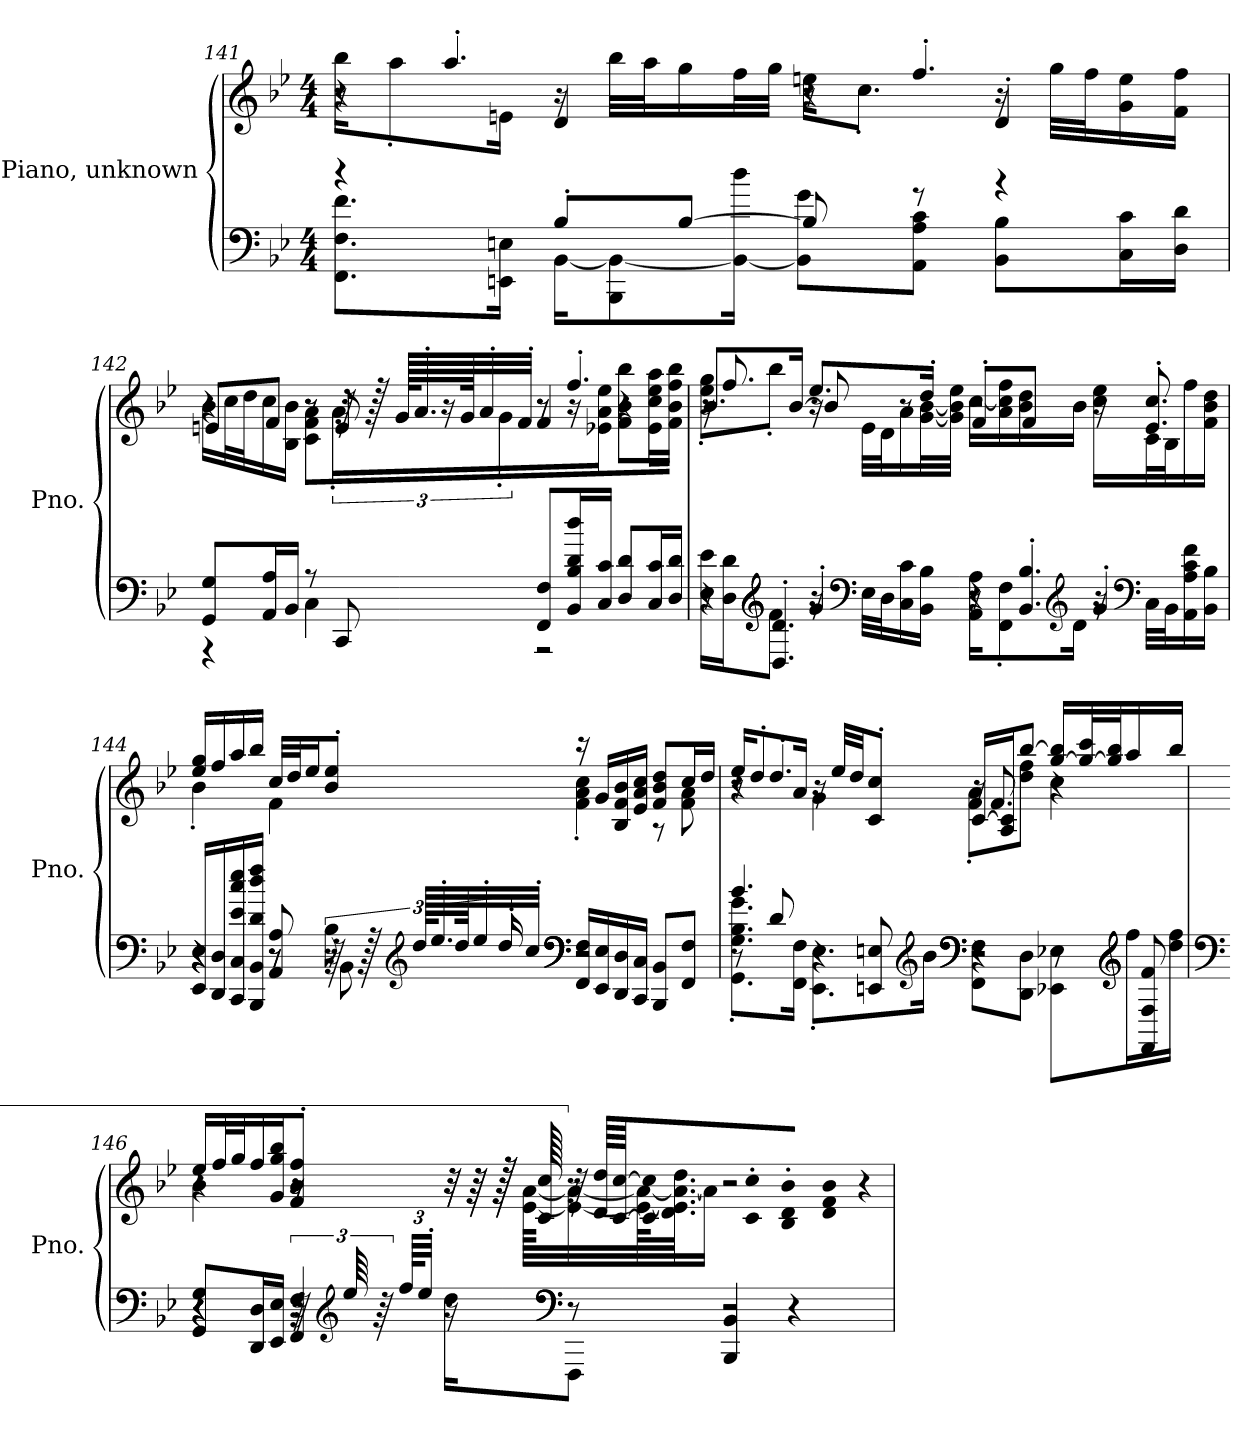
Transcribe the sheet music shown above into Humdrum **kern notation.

**kern	**kern
*part1	*part1
*staff2	*staff1
*I"Piano, unknown	*
*I'Pno.	*
!!LO:LB:g=z
*clefF4	*clefG2
*k[b-e-]	*k[b-e-]
*M4/4	*M4/4
=141	=141
*^	*^
*	*	*	*^
4r	8.FF\ 8.F\ 8.f\L	8r	16bb-\KL	4r
.	.	.	8aa'\	.
.	.	4.aa'/	.	.
.	16EEn\ 16En\Jk	.	16en\Jk	.
8B-'/L	[16BB-\KL	.	16r	4d/
.	8BBB-\ 8BB-\_	.	32bb-\LLL	.
.	.	.	32aa\J	.
[8B-/J	.	.	16gg\	.
.	16BB-\_ 16dd\Jk	.	32ff\L	.
.	.	.	32gg\JJJ	.
8B-/]	8BB-\] 8g\L	8r	16een\KL	4r
.	.	.	8.cc'\J	.
8r	8AA\ 8A\ 8c\J	4.ff'/	.	.
4r	8BB-\ 8B-\L	.	16r	4d'/
.	.	.	32gg\LLL	.
.	.	.	32ff\J	.
.	16C\ 16c\L	.	16g\ 16ee\	.
.	16D\ 16d\JJ	.	16f\ 16ff\JJ	.
!!LO:LB:g=z	!!	!!
=142	=142	=142	=142	=142
8GG/ 8G/L	4r	4r	16b-\LL	8en/L
.	.	.	32cc\L	.
.	.	.	32dd\J	.
16AA/ 16A/L	.	.	16cc\	8f/J
16BB-/JJ	.	.	16B-\ 16b-\JJ	.
8r	4C\	8r	8c\ 8f\ 8a\L	8r
8CC/	.	8e/	24a'\Jk	64r
.	.	.	.	128r
.	.	.	.	128g/KLLLL
.	.	.	.	64.a'/
.	.	.	24r	.
.	.	.	.	128g/JK
.	.	.	.	32a'/
.	.	.	24g'\	.
.	.	.	.	32f'/JJJ
8FF/ 8F/L	2r	8r	8r	4f/
16BB-/ 16B-/ 16d/ 16dd/L	.	4.ff'/	16r	.
16C/ 16c/JJ	.	.	16e-X\ 16a\ 16ee-\	.
8D/ 8d/L	.	.	8f\ 8b-\ 8bb-\L	4r
16C/ 16c/L	.	.	16e-\ 16cc\ 16ee-\ 16aa\L	.
16D/ 16d/JJ	.	.	16f\ 16b-\ 16ff\ 16bb-\JJ	.
!!LO:LB:g=z	!!	!!
=143	=143	=143	=143	=143
*	*^	*	*	*
4r	16E-\ 16e-\LL	8r	16r	8ee-\' 8gg\'L	8.b-/L
.	16D\ 16d\J	.	8.ff'/	.	.
*clefG2	*	*	*	*	*
.	8f\J	4.D/' 4.d/'	.	8bb-'\J	.
.	.	.	.	.	[16b-/Jk
4g'/	16r	.	8.ee-/L	16r	8b-/]
*clefF4	*	*	*	*	*
.	32E-\LLL	.	.	32e-\LLL	.
.	32D\J	.	.	32d\J	.
.	16C\ 16c\	.	.	16a\	8r
.	16BB-\ 16B-\JJ	.	16dd'/Jk	[32g\ [32b-\L	.
.	.	.	.	32g\] 32b-\] 32ee-\JJJ	.
4r	16AA\ 16A\KL	8r	2r	[16cc\LL	8f'/L
.	8FF\' 8F\'	.	.	16a\ 16cc\] 16ff\	.
.	.	4.BB-/' 4.B-/'	.	16b-\ 16dd\	8f/J
*clefG2	*	*	*	*	*
.	16d\Jk	.	.	16b-\JJ	.
4g'/	16r	.	.	16cc\ 16ee-\LL	16r
*clefF4	*	*	*	*	*
.	32C\LLL	.	.	32c\L	8.e-/' 8.cc/'
.	32BB-\J	.	.	32B-\J	.
.	16AA\ 16A\ 16c\ 16f\	.	.	16ff\	.
.	16BB-\ 16B-\JJ	.	.	16f\ 16b-\ 16dd\JJ	.
*	*	*	*	*v	*v
!!LO:LB:g=z
=144	=144	=144	=144	=144
*	*	*^	*	*
4r	4r	16EE-/ 16E-/LL	4r	16ee-/ 16gg/LL	4b-'\
.	.	16DD/ 16D/	.	16ff/	.
.	.	16CC/ 16C/ 16e-/ 16cc/ 16ee-/	.	16aa/	.
.	.	16BBB-/ 16BB-/ 16d/ 16dd/ 16ff/JJ	.	16bb-/JJ	.
8r	8r	8AA/ 8A/	8r	32cc/LLL	4f\
.	.	.	.	32dd/J	.
.	.	.	.	16ee-/J	.
64r	8B-\	12r	8BB-\	8b-/' 8ee-/'J	.
128r	.	.	.	.	.
*clefG2	*	*	*	*	*
128dd/KLLLL	.	.	.	.	.
64.ee-'/	.	.	.	.	.
128dd/JK	.	.	.	.	.
32ee-'/	.	.	.	.	.
.	.	24dd'/	.	.	.
32cc'/JJJ	.	.	.	.	.
*clefF4	*	*	*	*	*
2r	2r	16FF/ 16F/LL	2r	16r	4f\' 4a\' 4cc\'
.	.	16EE-/ 16E-/	.	16g/LL	.
.	.	16DD/ 16D/	.	16B-/ 16f/ 16b-/	.
.	.	16CC/ 16C/JJ	.	16e-/ 16a/ 16cc/JJ	.
.	.	8BBB-/ 8BB-/L	.	8f/ 8b-/ 8dd/L	8r
.	.	8FF/ 8F/J	.	16cc/L	8f\ 8a\
.	.	.	.	16dd/JJ	.
*	*	*v	*v	*	*
!!LO:LB:g=z
=145	=145	=145	=145	=145
*	*	*	*	*^
8r	8.GG\' 8.G\' 8.B-\' 8.g\'L	4.b-/	16ee-/KL	4r	8r
.	.	.	8dd'/	.	.
8d/	.	.	.	.	4.dd'/
.	16FF\ 16F\Jk	.	16a/Jk	.	.
4r	8.EE-\' 8.E-\'L	.	16r	4g\	.
.	.	.	32ee-/LLL	.	.
.	.	.	32dd/JJ	.	.
.	.	8EEn/ 8En/	8c/' 8cc/'J	.	.
*clefG2	*	*	*	*	*
.	16b-\Jk	.	.	.	.
*clefF4	*	*	*	*	*
2r	8FF\ 8F\L	4r	[16c/LL	8f\' 8a\'L	16r
.	.	.	16A/ 16c/]J	.	8.f/
.	8DD\ 8D\J	.	[8bb-/J	8dd\ 8ff\J	.
.	8EE-X\ 8E-X\L	8r	[16gg/ 16bb-/]LL	4cc\	4r
.	.	.	32gg/_ 32ccc/L	.	.
.	.	.	32gg/] 32bb-/J	.	.
*clefG2	*	*	*	*	*
.	16ff\L	8FF/ 8F/ 8f/	16aa/	.	.
.	16dd\ 16ff\JJ	.	16bb-/JJ	.	.
!!LO:PB:g=z	!!	!!
=146	=146	=146	=146	=146	=146
*clefF4	*	*	*	*	*
8GG/ 8G/L	4r	4r	16ee-/LL	4b-\	4r
.	.	.	32ff/L	.	.
.	.	.	32gg/J	.	.
16DD/ 16D/L	.	.	16ff/	.	.
16EE-/ 16E-/JJ	.	.	16g/ 16gg/ 16bb-/J	.	.
96r	16r	4FF/ 4F/	8f/' 8b-/' 8ff/'J	16r	16r
*clefG2	*	*	*	*	*
96ee-/	.	.	.	.	.
96r	.	.	.	.	.
96ff/KLLL	.	.	.	.	.
48ee-'/JJJ	.	.	.	.	.
16r	16dd\KL	.	.	32r	32r
.	.	.	.	64r	64r
.	.	.	.	128r	128r
.	.	.	.	[128e-\ [128a\KKLLL	128c/ 128cc/
*clefF4	*	*	*	*	*
8r	8FFF\J	.	96r	32e-\_ 32a\_	8r
.	.	.	96d/ 96dd/LLLL	.	.
.	.	.	[96c/ [96cc/J	.	.
.	.	.	32c/] 32cc/]	128e-\_ 128a\_KL	.
.	.	.	.	64.d\ 64.e-\] 64.a\_ 64.dd\JJ	.
.	.	.	32c/' 32cc/'	16a\JJ]	.
.	.	.	32B-/' 32d/' 32b-/'JJJ	.	.
4BBB-/ 4BB-/	2r	2r	4d/ 4f/ 4b-/	2r	2r
4r	.	.	4r	.	.
*v	*v	*v	*	*	*
*	*v	*v	*v
=	=
*-	*-
